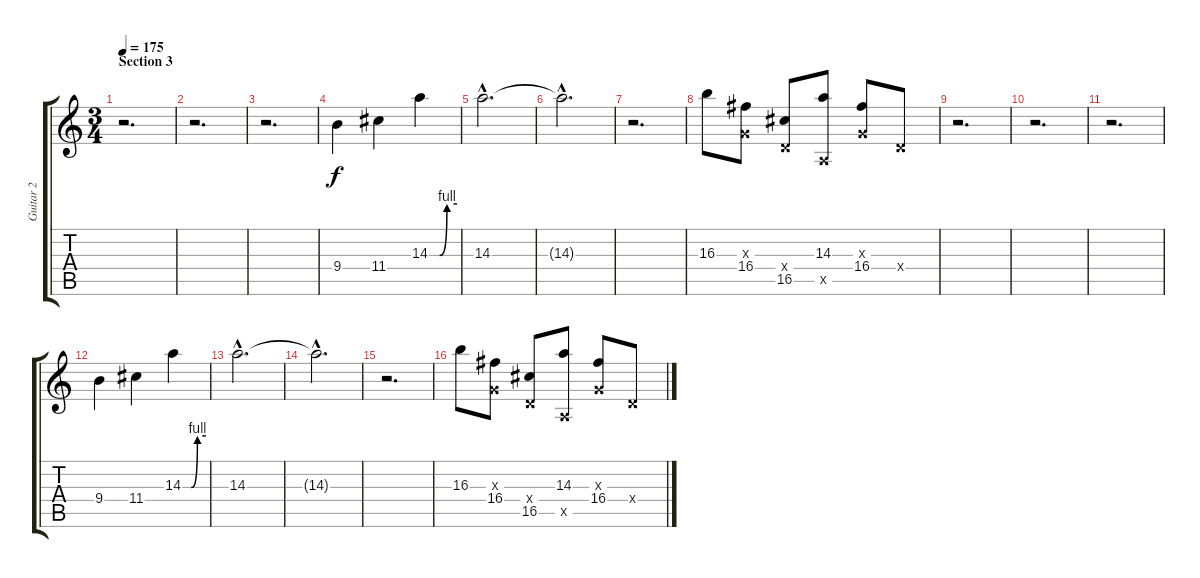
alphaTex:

\track ("Guitar 2" "Guitar 2") {instrument distortionguitar}
\staff {score tabs}
\tuning (E4 B3 G3 D3 A2 E2) {hide}
\ts (3 4)
\section ("" "Section 3")
\tempo 175
\clef g2
\ks c
r.2{d dy f instrument distortionguitar} |
r.2{d} |
r.2{d} |
9.4.4 11.4.4 14.3{be (custom 0 0 22 0 38 4 60 4)}.4 |
14.3{hac}.2{d volume 3} |
14.3{hac t}.2{d} |
r.2{d volume 13} |
16.3.8 (0.3{x} 16.4).8 (0.4{x} 16.5).8 (14.3 0.5{x}).8 (0.3{x} 16.4).8 0.4{x}.8 |
r.2{d} |
r.2{d} |
r.2{d} |
9.4.4 11.4.4 14.3{be (custom 0 0 22 0 38 4 60 4)}.4 |
14.3{hac}.2{d volume 3} |
14.3{hac t}.2{d} |
r.2{d volume 13} |
16.3.8 (0.3{x} 16.4).8 (0.4{x} 16.5).8 (14.3 0.5{x}).8 (0.3{x} 16.4).8 0.4{x}.8
